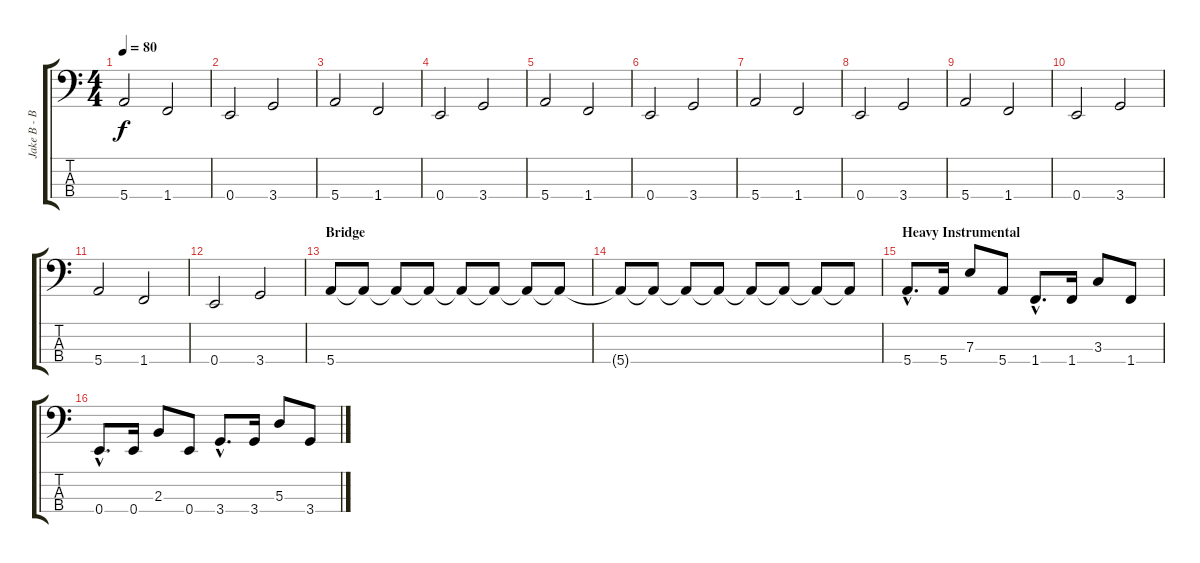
\track ("Jake B - Bass" "Jake B - B") {instrument electricbassfinger}
\staff {score tabs}
\tuning (G2 D2 A1 E1) {hide}
\ts (4 4)
\tempo 80
\clef f4
\ks c
5.4.2{dy f} 1.4.2 |
0.4.2 3.4.2 |
5.4.2 1.4.2 |
0.4.2 3.4.2 |
5.4.2 1.4.2 |
0.4.2 3.4.2 |
5.4.2 1.4.2 |
0.4.2 3.4.2 |
5.4.2 1.4.2 |
0.4.2 3.4.2 |
5.4.2 1.4.2 |
0.4.2 3.4.2 |
\section ("" "Bridge")
5.4.8 5.4{t}.8 5.4{t}.8 5.4{t}.8 5.4{t}.8 5.4{t}.8 5.4{t}.8 5.4{t}.8 |
5.4{t}.8 5.4{t}.8 5.4{t}.8 5.4{t}.8 5.4{t}.8 5.4{t}.8 5.4{t}.8 5.4{t}.8 |
\section ("" "Heavy Instrumental")
5.4{hac}.8{d} 5.4.16 7.3.8 5.4.8 1.4{hac}.8{d} 1.4.16 3.3.8 1.4.8 |
0.4{hac}.8{d} 0.4.16 2.3.8 0.4.8 3.4{hac}.8{d} 3.4.16 5.3.8 3.4.8
